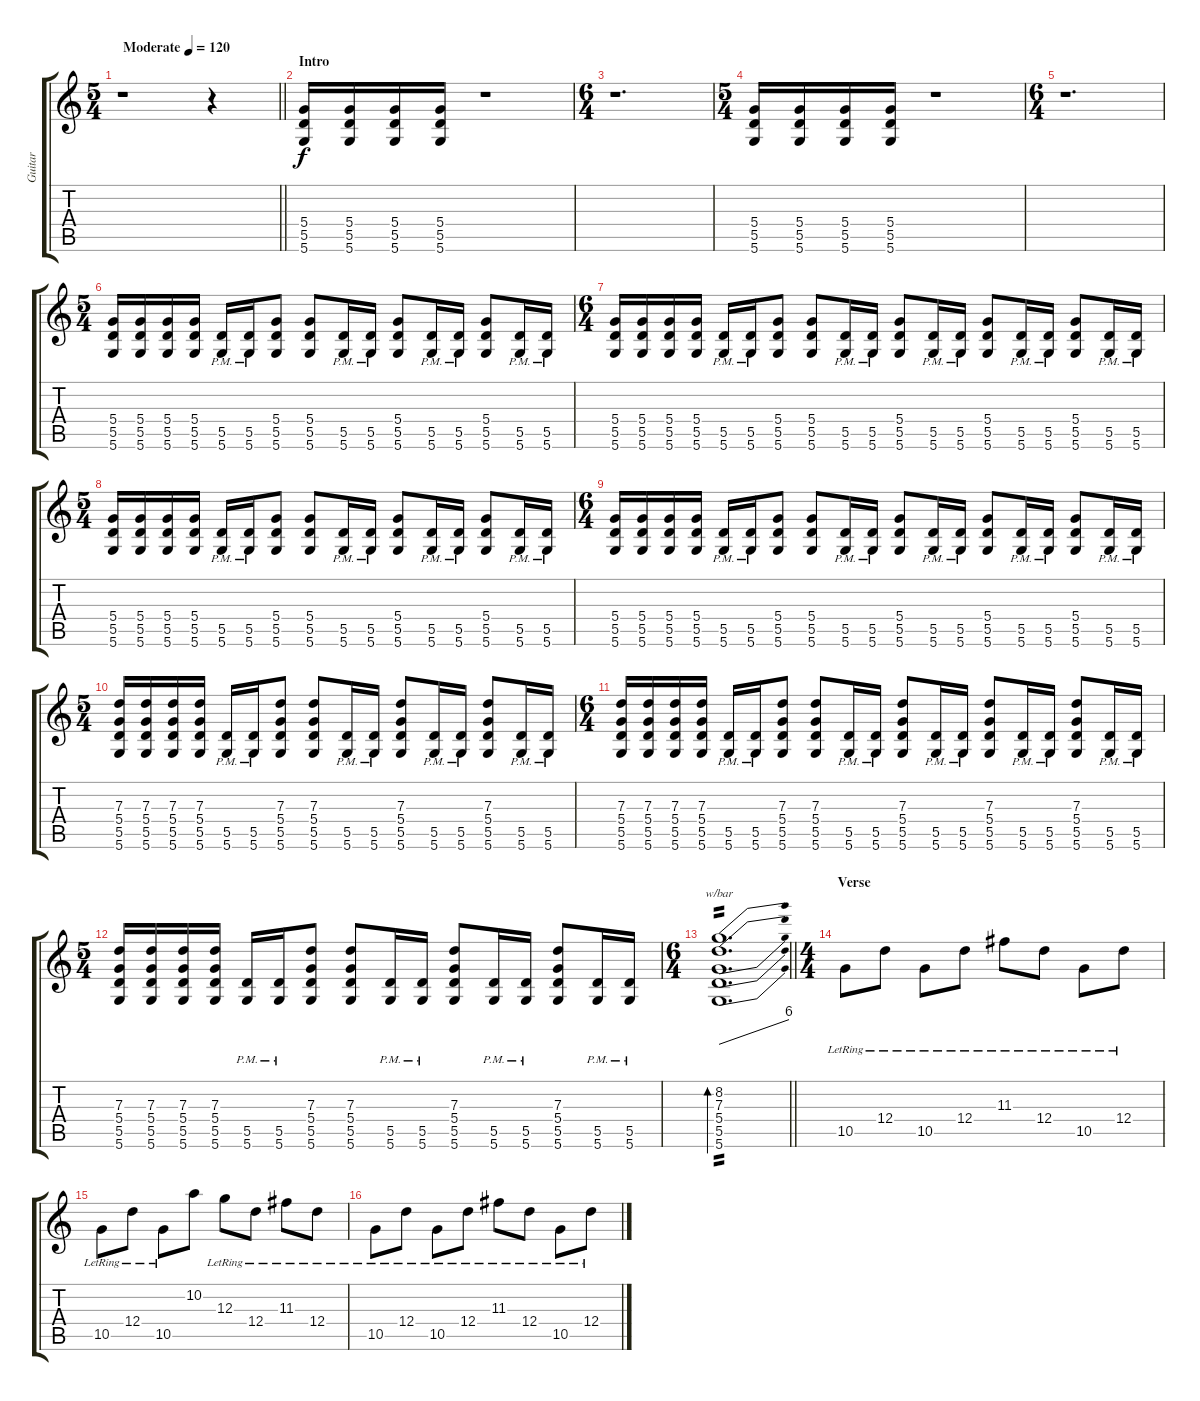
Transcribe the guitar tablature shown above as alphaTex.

\track ("Guitar" "Guitar") {instrument distortionguitar}
\staff {score tabs}
\tuning (E4 B3 G3 D3 A2 D2) {hide}
\ts (5 4)
\tempo (120 "Moderate")
\clef g2
\barLineRight lightlight
\ks c
r.1{dy f instrument distortionguitar} r.4 |
\section ("" "Intro")
(5.4 5.5 5.6).16 (5.4 5.5 5.6).16 (5.4 5.5 5.6).16 (5.4 5.5 5.6).16 r.1 |
\ts (6 4)
r.1{d} |
\ts (5 4)
(5.4 5.5 5.6).16 (5.4 5.5 5.6).16 (5.4 5.5 5.6).16 (5.4 5.5 5.6).16 r.1 |
\ts (6 4)
r.1{d} |
\ts (5 4)
(5.4 5.5 5.6).16 (5.4 5.5 5.6).16 (5.4 5.5 5.6).16 (5.4 5.5 5.6).16 (5.5{pm} 5.6{pm}).16 (5.5{pm} 5.6{pm}).16 (5.4 5.5 5.6).8 (5.4 5.5 5.6).8 (5.5{pm} 5.6{pm}).16 (5.5{pm} 5.6{pm}).16 (5.4 5.5 5.6).8 (5.5{pm} 5.6{pm}).16 (5.5{pm} 5.6{pm}).16 (5.4 5.5 5.6).8 (5.5{pm} 5.6{pm}).16 (5.5{pm} 5.6{pm}).16 |
\ts (6 4)
(5.4 5.5 5.6).16 (5.4 5.5 5.6).16 (5.4 5.5 5.6).16 (5.4 5.5 5.6).16 (5.5{pm} 5.6{pm}).16 (5.5{pm} 5.6{pm}).16 (5.4 5.5 5.6).8 (5.4 5.5 5.6).8 (5.5{pm} 5.6{pm}).16 (5.5{pm} 5.6{pm}).16 (5.4 5.5 5.6).8 (5.5{pm} 5.6{pm}).16 (5.5{pm} 5.6{pm}).16 (5.4 5.5 5.6).8 (5.5{pm} 5.6{pm}).16 (5.5{pm} 5.6{pm}).16 (5.4 5.5 5.6).8 (5.5{pm} 5.6{pm}).16 (5.5{pm} 5.6{pm}).16 |
\ts (5 4)
(5.4 5.5 5.6).16 (5.4 5.5 5.6).16 (5.4 5.5 5.6).16 (5.4 5.5 5.6).16 (5.5{pm} 5.6{pm}).16 (5.5{pm} 5.6{pm}).16 (5.4 5.5 5.6).8 (5.4 5.5 5.6).8 (5.5{pm} 5.6{pm}).16 (5.5{pm} 5.6{pm}).16 (5.4 5.5 5.6).8 (5.5{pm} 5.6{pm}).16 (5.5{pm} 5.6{pm}).16 (5.4 5.5 5.6).8 (5.5{pm} 5.6{pm}).16 (5.5{pm} 5.6{pm}).16 |
\ts (6 4)
(5.4 5.5 5.6).16 (5.4 5.5 5.6).16 (5.4 5.5 5.6).16 (5.4 5.5 5.6).16 (5.5{pm} 5.6{pm}).16 (5.5{pm} 5.6{pm}).16 (5.4 5.5 5.6).8 (5.4 5.5 5.6).8 (5.5{pm} 5.6{pm}).16 (5.5{pm} 5.6{pm}).16 (5.4 5.5 5.6).8 (5.5{pm} 5.6{pm}).16 (5.5{pm} 5.6{pm}).16 (5.4 5.5 5.6).8 (5.5{pm} 5.6{pm}).16 (5.5{pm} 5.6{pm}).16 (5.4 5.5 5.6).8 (5.5{pm} 5.6{pm}).16 (5.5{pm} 5.6{pm}).16 |
\ts (5 4)
(7.3 5.4 5.5 5.6).16 (7.3 5.4 5.5 5.6).16 (7.3 5.4 5.5 5.6).16 (7.3 5.4 5.5 5.6).16 (5.5{pm} 5.6{pm}).16 (5.5{pm} 5.6{pm}).16 (7.3 5.4 5.5 5.6).8 (7.3 5.4 5.5 5.6).8 (5.5{pm} 5.6{pm}).16 (5.5{pm} 5.6{pm}).16 (7.3 5.4 5.5 5.6).8 (5.5{pm} 5.6{pm}).16 (5.5{pm} 5.6{pm}).16 (7.3 5.4 5.5 5.6).8 (5.5{pm} 5.6{pm}).16 (5.5{pm} 5.6{pm}).16 |
\ts (6 4)
(7.3 5.4 5.5 5.6).16 (7.3 5.4 5.5 5.6).16 (7.3 5.4 5.5 5.6).16 (7.3 5.4 5.5 5.6).16 (5.5{pm} 5.6{pm}).16 (5.5{pm} 5.6{pm}).16 (7.3 5.4 5.5 5.6).8 (7.3 5.4 5.5 5.6).8 (5.5{pm} 5.6{pm}).16 (5.5{pm} 5.6{pm}).16 (7.3 5.4 5.5 5.6).8 (5.5{pm} 5.6{pm}).16 (5.5{pm} 5.6{pm}).16 (7.3 5.4 5.5 5.6).8 (5.5{pm} 5.6{pm}).16 (5.5{pm} 5.6{pm}).16 (7.3 5.4 5.5 5.6).8 (5.5{pm} 5.6{pm}).16 (5.5{pm} 5.6{pm}).16 |
\ts (5 4)
(7.3 5.4 5.5 5.6).16 (7.3 5.4 5.5 5.6).16 (7.3 5.4 5.5 5.6).16 (7.3 5.4 5.5 5.6).16 (5.5{pm} 5.6{pm}).16 (5.5{pm} 5.6{pm}).16 (7.3 5.4 5.5 5.6).8 (7.3 5.4 5.5 5.6).8 (5.5{pm} 5.6{pm}).16 (5.5{pm} 5.6{pm}).16 (7.3 5.4 5.5 5.6).8 (5.5{pm} 5.6{pm}).16 (5.5{pm} 5.6{pm}).16 (7.3 5.4 5.5 5.6).8 (5.5{pm} 5.6{pm}).16 (5.5{pm} 5.6{pm}).16 |
\ts (6 4)
\barLineRight lightlight
(8.2 7.3 5.4 5.5 5.6).1{d tbe (dive default 0 0 60 24) bd 480 tp 2} |
\ts (4 4)
\section ("" "Verse")
10.5{lr}.8 12.4{lr}.8 10.5{lr}.8 12.4{lr}.8 11.3{lr}.8 12.4{lr}.8 10.5{lr}.8 12.4{lr}.8 |
10.5{lr}.8 12.4{lr}.8 10.5{lr}.8 10.2.8 12.3{lr}.8 12.4{lr}.8 11.3{lr}.8 12.4{lr}.8 |
10.5{lr}.8 12.4{lr}.8 10.5{lr}.8 12.4{lr}.8 11.3{lr}.8 12.4{lr}.8 10.5{lr}.8 12.4{lr}.8
